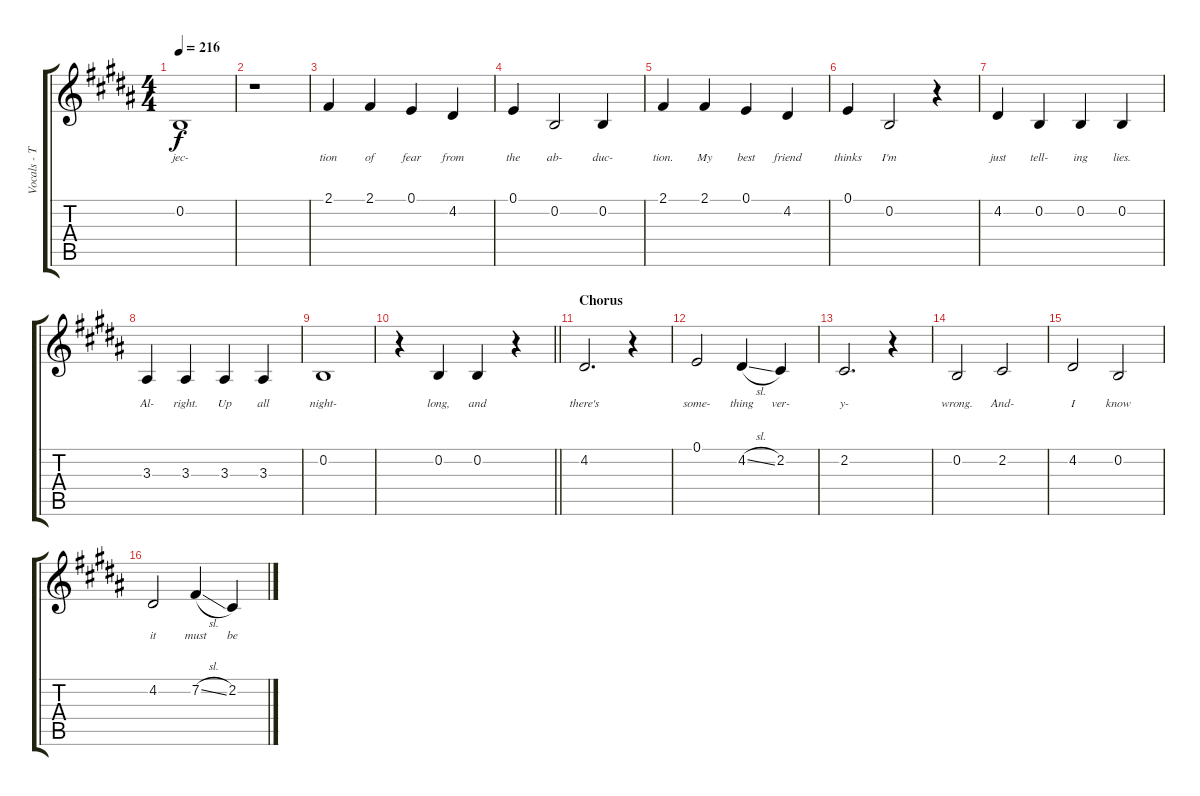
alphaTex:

\track ("Vocals - Tom DeLonge" "Vocals - T") {instrument clarinet}
\staff {score tabs}
\tuning (E4 B3 G3 D3 A2 E2) {hide}
\ts (4 4)
\tempo 216
\clef g2
\ks b
0.2.1{lyrics (0 "jec-") lyrics (1 "") lyrics (2 "") lyrics (3 "") lyrics (4 "") dy f} |
r.1 |
2.1.4{lyrics (0 "tion") lyrics (1 "") lyrics (2 "") lyrics (3 "") lyrics (4 "")} 2.1.4{lyrics (0 "of") lyrics (1 "") lyrics (2 "") lyrics (3 "") lyrics (4 "")} 0.1.4{lyrics (0 "fear") lyrics (1 "") lyrics (2 "") lyrics (3 "") lyrics (4 "")} 4.2.4{lyrics (0 "from") lyrics (1 "") lyrics (2 "") lyrics (3 "") lyrics (4 "")} |
0.1.4{lyrics (0 "the") lyrics (1 "") lyrics (2 "") lyrics (3 "") lyrics (4 "")} 0.2.2{lyrics (0 "ab-") lyrics (1 "") lyrics (2 "") lyrics (3 "") lyrics (4 "")} 0.2.4{lyrics (0 "duc-") lyrics (1 "") lyrics (2 "") lyrics (3 "") lyrics (4 "")} |
2.1.4{lyrics (0 "tion.") lyrics (1 "") lyrics (2 "") lyrics (3 "") lyrics (4 "")} 2.1.4{lyrics (0 "My") lyrics (1 "") lyrics (2 "") lyrics (3 "") lyrics (4 "")} 0.1.4{lyrics (0 "best") lyrics (1 "") lyrics (2 "") lyrics (3 "") lyrics (4 "")} 4.2.4{lyrics (0 "friend") lyrics (1 "") lyrics (2 "") lyrics (3 "") lyrics (4 "")} |
0.1.4{lyrics (0 "thinks") lyrics (1 "") lyrics (2 "") lyrics (3 "") lyrics (4 "")} 0.2.2{lyrics (0 "I'm") lyrics (1 "") lyrics (2 "") lyrics (3 "") lyrics (4 "")} r.4 |
4.2.4{lyrics (0 "just") lyrics (1 "") lyrics (2 "") lyrics (3 "") lyrics (4 "")} 0.2.4{lyrics (0 "tell-") lyrics (1 "") lyrics (2 "") lyrics (3 "") lyrics (4 "")} 0.2.4{lyrics (0 "ing") lyrics (1 "") lyrics (2 "") lyrics (3 "") lyrics (4 "")} 0.2.4{lyrics (0 "lies.") lyrics (1 "") lyrics (2 "") lyrics (3 "") lyrics (4 "")} |
3.3.4{lyrics (0 "Al-") lyrics (1 "") lyrics (2 "") lyrics (3 "") lyrics (4 "")} 3.3.4{lyrics (0 "right.") lyrics (1 "") lyrics (2 "") lyrics (3 "") lyrics (4 "")} 3.3.4{lyrics (0 "Up") lyrics (1 "") lyrics (2 "") lyrics (3 "") lyrics (4 "")} 3.3.4{lyrics (0 "all") lyrics (1 "") lyrics (2 "") lyrics (3 "") lyrics (4 "")} |
0.2.1{lyrics (0 "night-") lyrics (1 "") lyrics (2 "") lyrics (3 "") lyrics (4 "")} |
\barLineRight lightlight
r.4 0.2.4{lyrics (0 "long,") lyrics (1 "") lyrics (2 "") lyrics (3 "") lyrics (4 "")} 0.2.4{lyrics (0 "and") lyrics (1 "") lyrics (2 "") lyrics (3 "") lyrics (4 "")} r.4 |
\section ("" "Chorus")
4.2.2{d lyrics (0 "there's") lyrics (1 "") lyrics (2 "") lyrics (3 "") lyrics (4 "")} r.4 |
0.1.2{lyrics (0 "some-") lyrics (1 "") lyrics (2 "") lyrics (3 "") lyrics (4 "")} 4.2{sl}.4{lyrics (0 "thing") lyrics (1 "") lyrics (2 "") lyrics (3 "") lyrics (4 "")} 2.2.4{lyrics (0 "ver-") lyrics (1 "") lyrics (2 "") lyrics (3 "") lyrics (4 "")} |
2.2.2{d lyrics (0 "y-") lyrics (1 "") lyrics (2 "") lyrics (3 "") lyrics (4 "")} r.4 |
0.2.2{lyrics (0 "wrong.") lyrics (1 "") lyrics (2 "") lyrics (3 "") lyrics (4 "")} 2.2.2{lyrics (0 "And-") lyrics (1 "") lyrics (2 "") lyrics (3 "") lyrics (4 "")} |
4.2.2{lyrics (0 "I") lyrics (1 "") lyrics (2 "") lyrics (3 "") lyrics (4 "")} 0.2.2{lyrics (0 "know") lyrics (1 "") lyrics (2 "") lyrics (3 "") lyrics (4 "")} |
4.2.2{lyrics (0 "it") lyrics (1 "") lyrics (2 "") lyrics (3 "") lyrics (4 "")} 7.2{sl}.4{lyrics (0 "must") lyrics (1 "") lyrics (2 "") lyrics (3 "") lyrics (4 "")} 2.2.4{lyrics (0 "be") lyrics (1 "") lyrics (2 "") lyrics (3 "") lyrics (4 "")}
